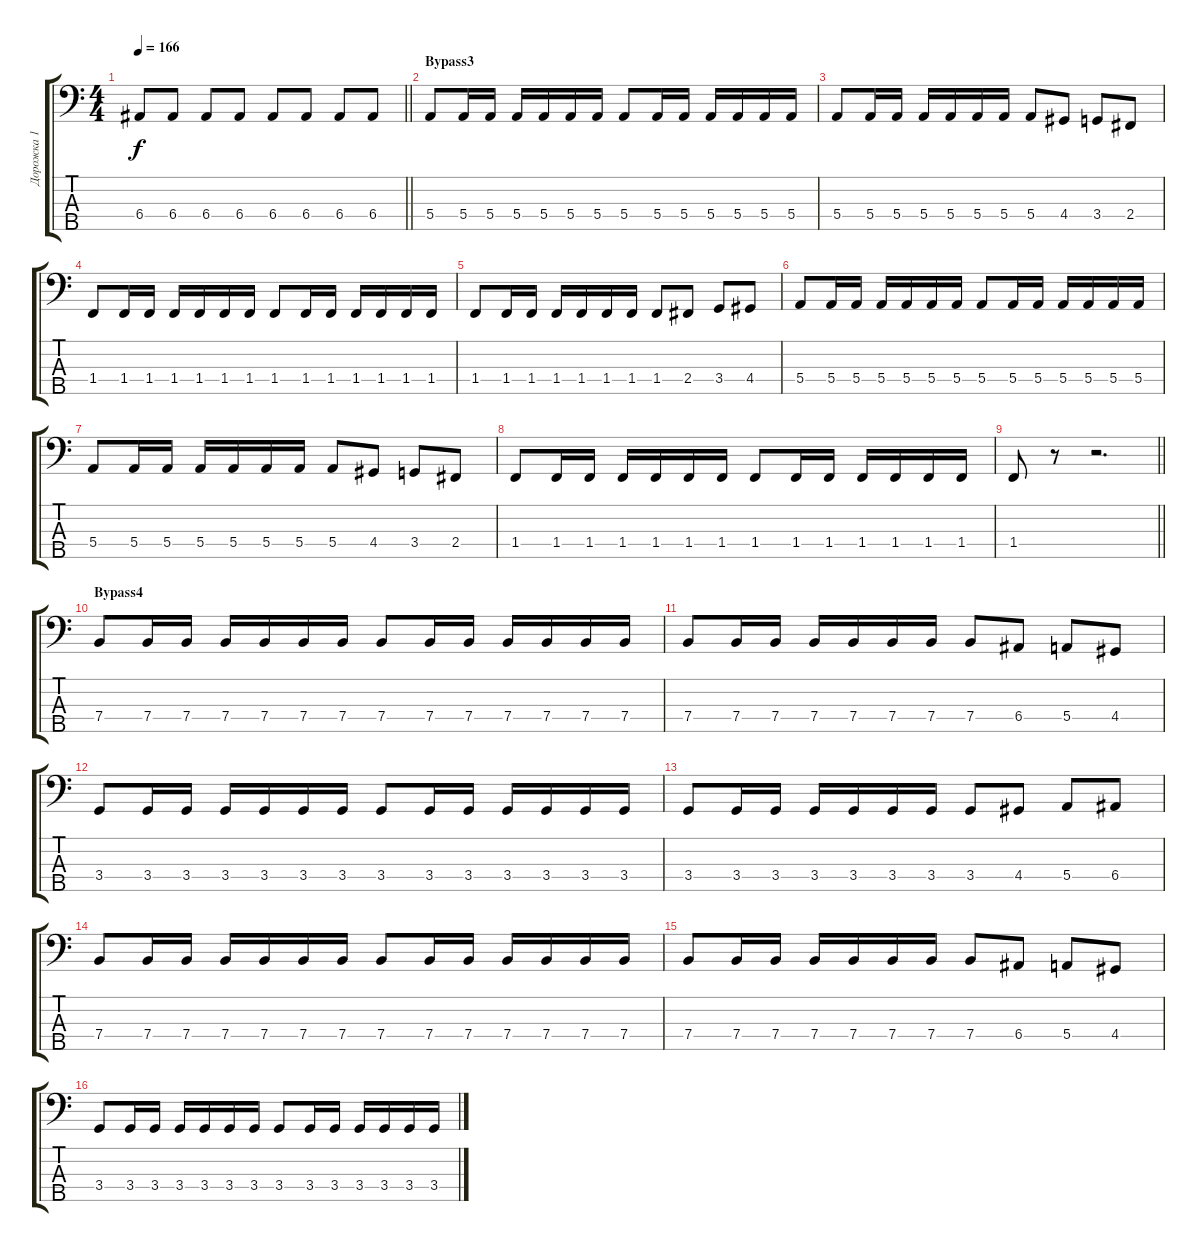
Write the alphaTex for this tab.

\track ("Дорожка 1" "Дорожка 1") {instrument electricbassfinger}
\staff {score tabs}
\tuning (G2 D2 A1 E1 B0) {hide}
\ts (4 4)
\tempo 166
\clef f4
\barLineRight lightlight
\ks c
6.4.8{dy f} 6.4.8 6.4.8 6.4.8 6.4.8 6.4.8 6.4.8 6.4.8 |
\section ("" "Bypass3")
5.4.8 5.4.16 5.4.16 5.4.16 5.4.16 5.4.16 5.4.16 5.4.8 5.4.16 5.4.16 5.4.16 5.4.16 5.4.16 5.4.16 |
5.4.8 5.4.16 5.4.16 5.4.16 5.4.16 5.4.16 5.4.16 5.4.8 4.4.8 3.4.8 2.4.8 |
1.4.8 1.4.16 1.4.16 1.4.16 1.4.16 1.4.16 1.4.16 1.4.8 1.4.16 1.4.16 1.4.16 1.4.16 1.4.16 1.4.16 |
1.4.8 1.4.16 1.4.16 1.4.16 1.4.16 1.4.16 1.4.16 1.4.8 2.4.8 3.4.8 4.4.8 |
5.4.8 5.4.16 5.4.16 5.4.16 5.4.16 5.4.16 5.4.16 5.4.8 5.4.16 5.4.16 5.4.16 5.4.16 5.4.16 5.4.16 |
5.4.8 5.4.16 5.4.16 5.4.16 5.4.16 5.4.16 5.4.16 5.4.8 4.4.8 3.4.8 2.4.8 |
1.4.8 1.4.16 1.4.16 1.4.16 1.4.16 1.4.16 1.4.16 1.4.8 1.4.16 1.4.16 1.4.16 1.4.16 1.4.16 1.4.16 |
\barLineRight lightlight
1.4.8 r.8 r.2{d} |
\section ("" "Bypass4")
7.4.8 7.4.16 7.4.16 7.4.16 7.4.16 7.4.16 7.4.16 7.4.8 7.4.16 7.4.16 7.4.16 7.4.16 7.4.16 7.4.16 |
7.4.8 7.4.16 7.4.16 7.4.16 7.4.16 7.4.16 7.4.16 7.4.8 6.4.8 5.4.8 4.4.8 |
3.4.8 3.4.16 3.4.16 3.4.16 3.4.16 3.4.16 3.4.16 3.4.8 3.4.16 3.4.16 3.4.16 3.4.16 3.4.16 3.4.16 |
3.4.8 3.4.16 3.4.16 3.4.16 3.4.16 3.4.16 3.4.16 3.4.8 4.4.8 5.4.8 6.4.8 |
7.4.8 7.4.16 7.4.16 7.4.16 7.4.16 7.4.16 7.4.16 7.4.8 7.4.16 7.4.16 7.4.16 7.4.16 7.4.16 7.4.16 |
7.4.8 7.4.16 7.4.16 7.4.16 7.4.16 7.4.16 7.4.16 7.4.8 6.4.8 5.4.8 4.4.8 |
3.4.8 3.4.16 3.4.16 3.4.16 3.4.16 3.4.16 3.4.16 3.4.8 3.4.16 3.4.16 3.4.16 3.4.16 3.4.16 3.4.16
